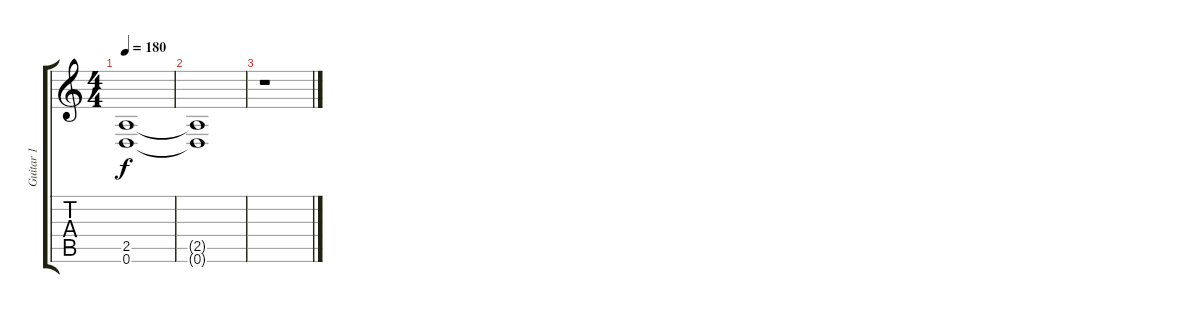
\track ("Guitar 1" "Guitar 1") {instrument overdrivenguitar}
\staff {score tabs}
\tuning (D4 A3 F3 C3 G2 D2) {hide}
\ts (4 4)
\tempo 180
\clef g2
\ks c
(2.5{t} 0.6{t}).1{dy f} |
(2.5{t} 0.6{t}).1 |
r.1
